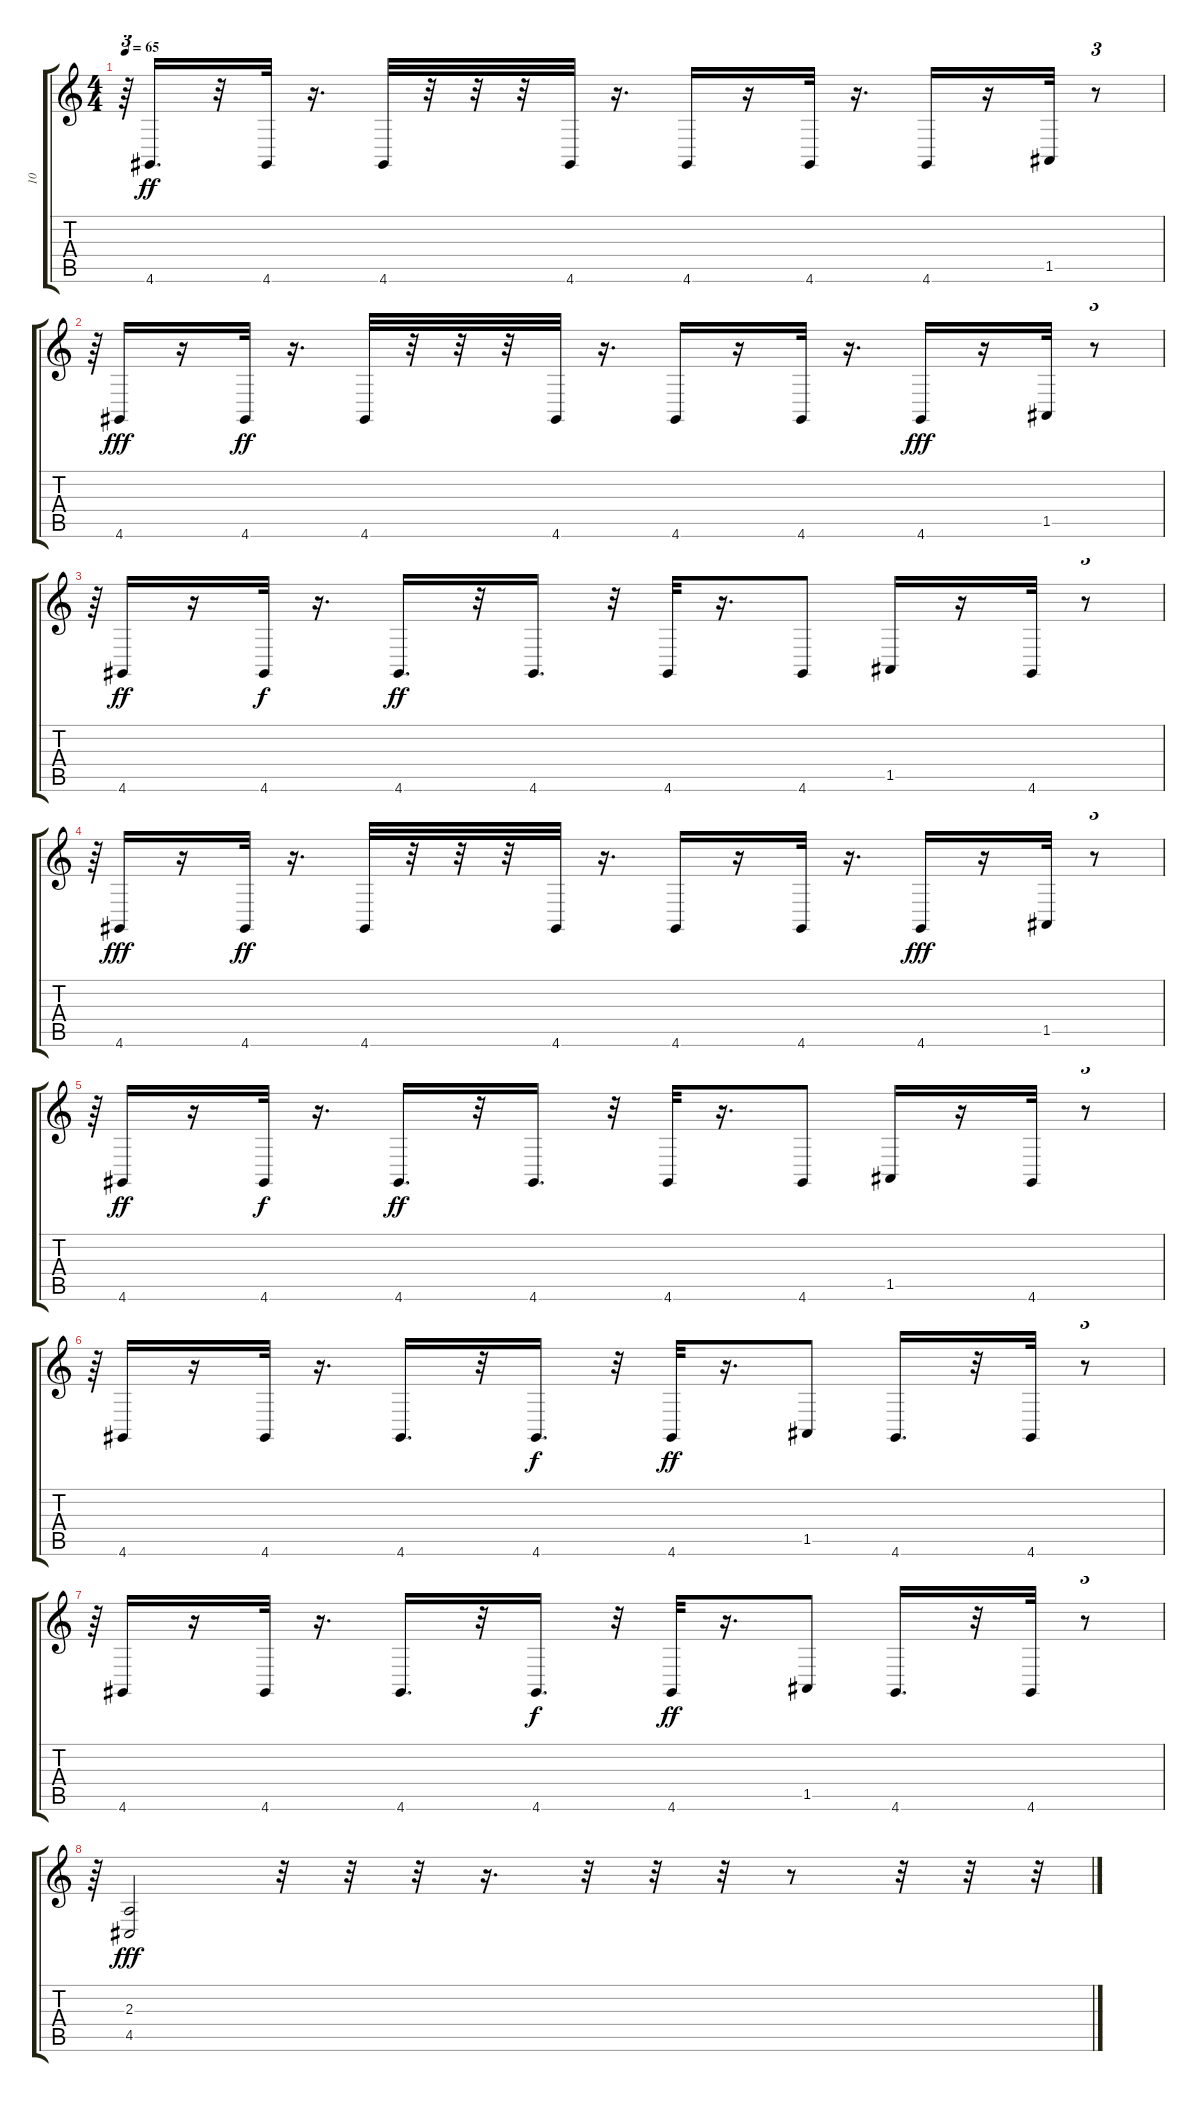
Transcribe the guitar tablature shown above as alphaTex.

\track ("10" "10") {instrument acousticgrandpiano}
\staff {score tabs}
\tuning (E4 B3 G3 D3 A2 E2) {hide}
\ts (4 4)
\tempo 65
\clef g2
\ks c
r.64{tu (3 2) dy ff} 4.6.16{d} r.32 4.6.32 r.16{d} 4.6.32 r.32 r.32 r.32 4.6.32 r.16{d} 4.6.16 r.16 4.6.32 r.16{d} 4.6.16 r.16 1.5.32 r.8{tu (3 2)} |
r.64{tu (3 2)} 4.6.16{dy fff} r.16 4.6.32{dy ff} r.16{d} 4.6.32 r.32 r.32 r.32 4.6.32 r.16{d} 4.6.16 r.16 4.6.32 r.16{d} 4.6.16{dy fff} r.16 1.5.32 r.8{tu (3 2)} |
r.64{tu (3 2)} 4.6.16{dy ff} r.16 4.6.32{dy f} r.16{d} 4.6.16{d dy ff} r.32 4.6.16{d} r.32 4.6.32 r.16{d} 4.6.8 1.5.16 r.16 4.6.32 r.8{tu (3 2)} |
r.64{tu (3 2)} 4.6.16{dy fff} r.16 4.6.32{dy ff} r.16{d} 4.6.32 r.32 r.32 r.32 4.6.32 r.16{d} 4.6.16 r.16 4.6.32 r.16{d} 4.6.16{dy fff} r.16 1.5.32 r.8{tu (3 2)} |
r.64{tu (3 2)} 4.6.16{dy ff} r.16 4.6.32{dy f} r.16{d} 4.6.16{d dy ff} r.32 4.6.16{d} r.32 4.6.32 r.16{d} 4.6.8 1.5.16 r.16 4.6.32 r.8{tu (3 2)} |
r.64{tu (3 2)} 4.6.16 r.16 4.6.32 r.16{d} 4.6.16{d} r.32 4.6.16{d dy f} r.32 4.6.32{dy ff} r.16{d} 1.5.8 4.6.16{d} r.32 4.6.32 r.8{tu (3 2)} |
r.64{tu (3 2)} 4.6.16 r.16 4.6.32 r.16{d} 4.6.16{d} r.32 4.6.16{d dy f} r.32 4.6.32{dy ff} r.16{d} 1.5.8 4.6.16{d} r.32 4.6.32 r.8{tu (3 2)} |
r.64{tu (3 2)} (2.3 4.5).2{dy fff} r.32 r.32 r.32 r.16{d} r.32 r.32 r.32 r.8 r.32 r.32 r.32{tu (3 2)}
